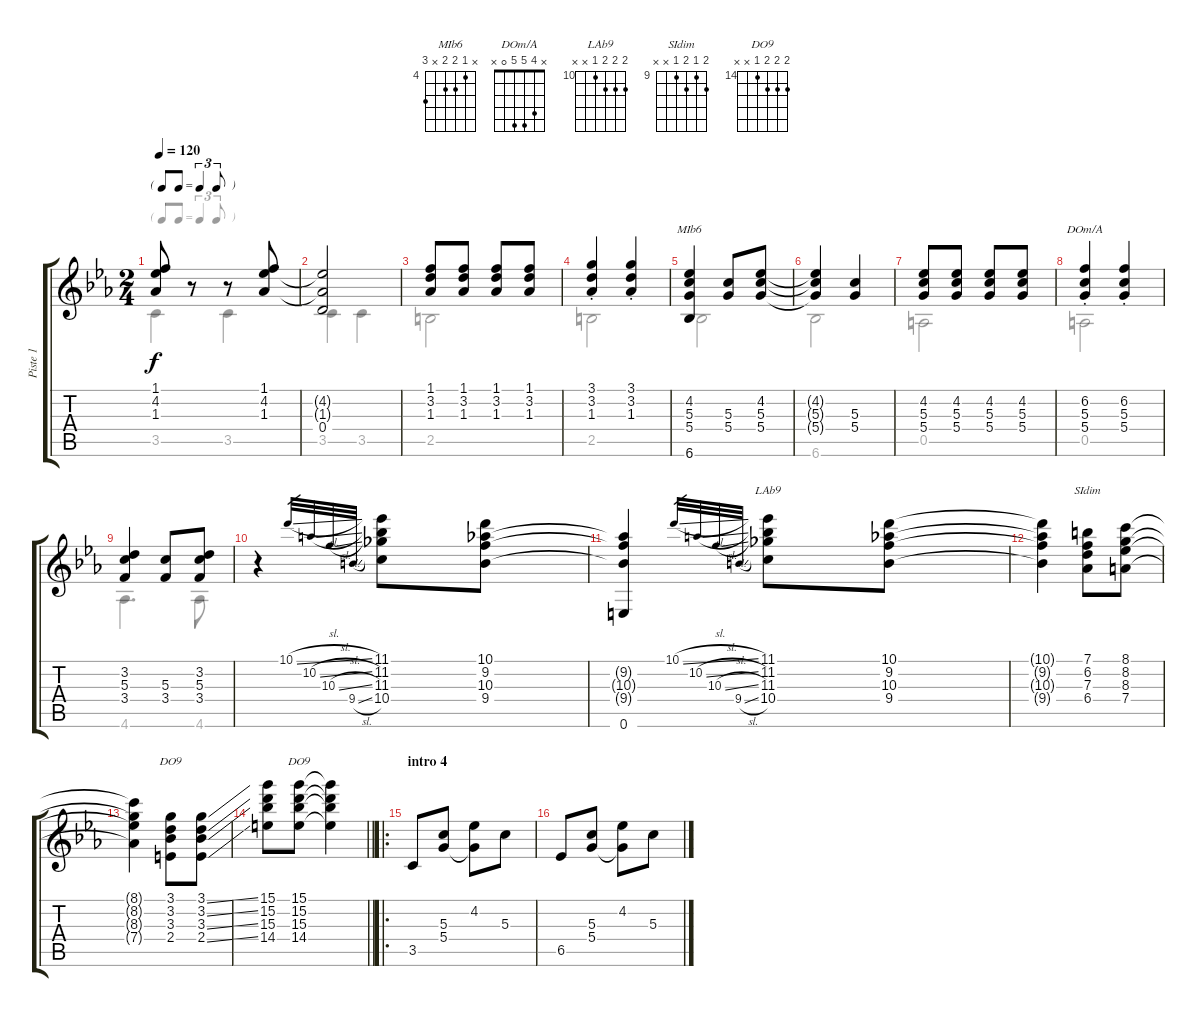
\track ("Piste 1" "Piste 1") {instrument electricguitarjazz}
\staff {score tabs}
\tuning (E4 B3 G3 D3 A2 E2) {hide}
\chord ("MIb6" x 4 5 5 x 6) {firstfret 4}
\chord ("DOm/A" x 4 5 5 0 x)
\chord ("LAb9" 11 11 11 10 x x) {firstfret 10}
\chord ("SIdim" 10 9 10 9 x x) {firstfret 9}
\chord ("DO9" 3 3 3 2 x x)
\chord ("DO9" 15 15 15 14 x x) {firstfret 14}
\voice
\ts (2 4)
\tf triplet8th
\tempo 120
\clef g2
\ks eb
(1.1 4.2 1.3).8{dy f} r.8 r.8 (1.1 4.2 1.3).8 |
(4.2{t} 1.3{t} 0.4).2 |
(1.1 3.2 1.3).8 (1.1 3.2 1.3).8 (1.1 3.2 1.3).8 (1.1 3.2 1.3).8 |
(3.1 3.2{st} 1.3{st}).4 (3.1 3.2{st} 1.3{st}).4 |
(4.2 5.3 5.4 6.6).4{ch "MIb6"} (5.3 5.4).8 (4.2 5.3 5.4).8 |
(4.2{t} 5.3{t} 5.4{t}).4 (5.3 5.4).4 |
(4.2 5.3 5.4).8 (4.2 5.3 5.4).8 (4.2 5.3 5.4).8 (4.2 5.3 5.4).8 |
(6.2{st} 5.3{st} 5.4{st}).4{ch "DOm/A"} (6.2{st} 5.3{st} 5.4{st}).4 |
(3.2 5.3 3.4).4 (5.3 3.4).8 (3.2 5.3 3.4).8 |
r.4 10.1{sl}.32{gr} 10.2{sl}.32{gr} 10.3{sl}.32{gr} 9.4{sl}.32{gr} (11.1 11.2 11.3 10.4).8 (10.1 9.2 10.3 9.4).8 |
(9.2{t} 10.3{t} 9.4{t} 0.6).4 10.1{sl}.32{gr} 10.2{sl}.32{gr} 10.3{sl}.32{gr} 9.4{sl}.32{gr} (11.1 11.2 11.3 10.4).8{ch "LAb9"} (10.1 9.2 10.3 9.4).8 |
(10.1{t} 9.2{t} 10.3{t} 9.4{t}).4 (7.1 6.2 7.3 6.4).8{ch "SIdim"} (8.1 8.2 8.3 7.4).8 |
(8.1{t} 8.2{t} 8.3{t} 7.4{t}).4 (3.1 3.2 3.3 2.4).8{ch "DO9"} (3.1{ss} 3.2{ss} 3.3{ss} 2.4{ss}).8 |
\barLineRight lightlight
(15.1 15.2 15.3 14.4).8 (15.1 15.2 15.3 14.4).8{ch "DO9"} (15.1{t} 15.2{t} 15.3{t} 14.4{t}).4 |
\ro
\section ("" "intro 4")
3.5.8 (5.3 5.4).8 (4.2 5.4{t}).8 5.3.8 |
6.5.8 (5.3 5.4).8 (4.2 5.4{t}).8 5.3.8
\voice
\clef g2
\ottava regular
\simile none
\ks eb
3.5.4{dy f} 3.5.4 |
3.5.4 3.5.4 |
2.5.2 |
2.5.2 |
6.6.2 |
6.6.2 |
0.5.2 |
0.5.2 |
4.6.4{d} 4.6.8 |
|
|
|
|
\barLineRight lightlight
|
|
